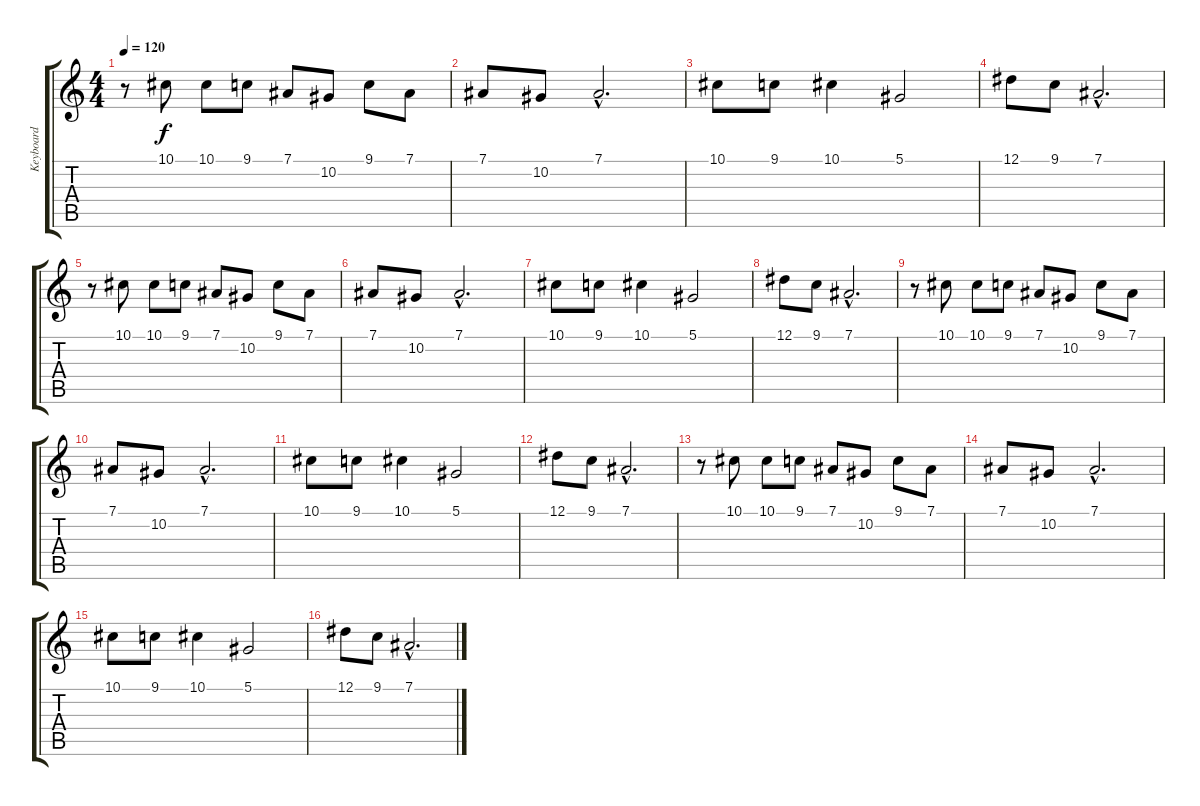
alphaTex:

\track ("Keyboard" "Keyboard") {instrument brasssection}
\staff {score tabs}
\tuning (Eb4 Bb3 Gb3 Db3 Ab2 Eb2) {hide}
\ts (4 4)
\tempo 120
\clef g2
\ks c
r.8{dy f} 10.1.8 10.1.8 9.1.8 7.1.8 10.2.8 9.1.8 7.1.8 |
7.1.8 10.2.8 7.1{hac}.2{d} |
10.1.8 9.1.8 10.1.4 5.1.2 |
12.1.8 9.1.8 7.1{hac}.2{d} |
r.8 10.1.8 10.1.8 9.1.8 7.1.8 10.2.8 9.1.8 7.1.8 |
7.1.8 10.2.8 7.1{hac}.2{d} |
10.1.8 9.1.8 10.1.4 5.1.2 |
12.1.8 9.1.8 7.1{hac}.2{d} |
r.8 10.1.8 10.1.8 9.1.8 7.1.8 10.2.8 9.1.8 7.1.8 |
7.1.8 10.2.8 7.1{hac}.2{d} |
10.1.8{volume 13} 9.1.8 10.1.4 5.1.2 |
12.1.8 9.1.8 7.1{hac}.2{d} |
r.8 10.1.8 10.1.8 9.1.8 7.1.8 10.2.8 9.1.8 7.1.8 |
7.1.8 10.2.8 7.1{hac}.2{d} |
10.1.8{volume 9} 9.1.8 10.1.4 5.1.2 |
12.1.8 9.1.8 7.1{hac}.2{d}
